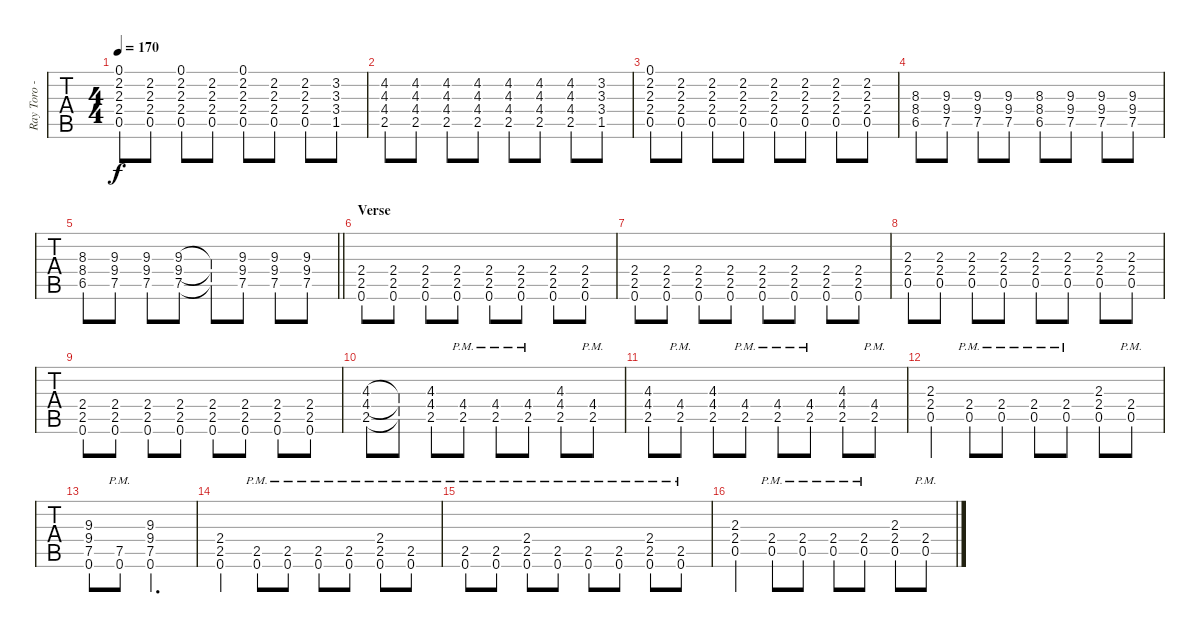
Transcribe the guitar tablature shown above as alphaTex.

\track ("Ray Toro - Guitar One" "Ray Toro -") {instrument distortionguitar}
\staff {tabs}
\tuning (E4 B3 G3 D3 A2 E2) {hide}
\ts (4 4)
\tempo 170
\clef g2
\ks c
(0.1 2.2 2.3 2.4 0.5).8{dy f} (2.2 2.3 2.4 0.5).8 (0.1 2.2 2.3 2.4 0.5).8 (2.2 2.3 2.4 0.5).8 (0.1 2.2 2.3 2.4 0.5).8 (2.2 2.3 2.4 0.5).8 (2.2 2.3 2.4 0.5).8 (3.2 3.3 3.4 1.5).8 |
(4.2 4.3 4.4 2.5).8 (4.2 4.3 4.4 2.5).8 (4.2 4.3 4.4 2.5).8 (4.2 4.3 4.4 2.5).8 (4.2 4.3 4.4 2.5).8 (4.2 4.3 4.4 2.5).8 (4.2 4.3 4.4 2.5).8 (3.2 3.3 3.4 1.5).8 |
(0.1 2.2 2.3 2.4 0.5).8 (2.2 2.3 2.4 0.5).8 (2.2 2.3 2.4 0.5).8 (2.2 2.3 2.4 0.5).8 (2.2 2.3 2.4 0.5).8 (2.2 2.3 2.4 0.5).8 (2.2 2.3 2.4 0.5).8 (2.2 2.3 2.4 0.5).8 |
(8.3 8.4 6.5).8 (9.3 9.4 7.5).8 (9.3 9.4 7.5).8 (9.3 9.4 7.5).8 (8.3 8.4 6.5).8 (9.3 9.4 7.5).8 (9.3 9.4 7.5).8 (9.3 9.4 7.5).8 |
\barLineRight lightlight
(8.3 8.4 6.5).8 (9.3 9.4 7.5).8 (9.3 9.4 7.5).8 (9.3 9.4 7.5).8 (9.3{t} 9.4{t} 7.5{t}).8 (9.3 9.4 7.5).8 (9.3 9.4 7.5).8 (9.3 9.4 7.5).8 |
\section ("" "Verse")
(2.4 2.5 0.6).8 (2.4 2.5 0.6).8 (2.4 2.5 0.6).8 (2.4 2.5 0.6).8 (2.4 2.5 0.6).8 (2.4 2.5 0.6).8 (2.4 2.5 0.6).8 (2.4 2.5 0.6).8 |
(2.4 2.5 0.6).8 (2.4 2.5 0.6).8 (2.4 2.5 0.6).8 (2.4 2.5 0.6).8 (2.4 2.5 0.6).8 (2.4 2.5 0.6).8 (2.4 2.5 0.6).8 (2.4 2.5 0.6).8 |
(2.3 2.4 0.5).8 (2.3 2.4 0.5).8 (2.3 2.4 0.5).8 (2.3 2.4 0.5).8 (2.3 2.4 0.5).8 (2.3 2.4 0.5).8 (2.3 2.4 0.5).8 (2.3 2.4 0.5).8 |
(2.4 2.5 0.6).8 (2.4 2.5 0.6).8 (2.4 2.5 0.6).8 (2.4 2.5 0.6).8 (2.4 2.5 0.6).8 (2.4 2.5 0.6).8 (2.4 2.5 0.6).8 (2.4 2.5 0.6).8 |
(4.3 4.4 2.5).8 (4.3{t} 4.4{t} 2.5{t}).8 (4.3 4.4 2.5).8 (4.4{pm} 2.5{pm}).8 (4.4{pm} 2.5{pm}).8 (4.4{pm} 2.5{pm}).8 (4.3 4.4 2.5).8 (4.4{pm} 2.5{pm}).8 |
(4.3 4.4 2.5).8 (4.4{pm} 2.5{pm}).8 (4.3 4.4 2.5).8 (4.4{pm} 2.5{pm}).8 (4.4{pm} 2.5{pm}).8 (4.4{pm} 2.5{pm}).8 (4.3 4.4 2.5).8 (4.4{pm} 2.5{pm}).8 |
(2.3 2.4 0.5).4 (2.4{pm} 0.5{pm}).8 (2.4{pm} 0.5{pm}).8 (2.4{pm} 0.5{pm}).8 (2.4{pm} 0.5{pm}).8 (2.3 2.4 0.5).8 (2.4{pm} 0.5{pm}).8 |
(9.3 9.4 7.5 0.6).8 (7.5{pm} 0.6{pm}).8 (9.3 9.4 7.5 0.6).2{d} |
(2.4 2.5 0.6).4 (2.5{pm} 0.6{pm}).8 (2.5{pm} 0.6{pm}).8 (2.5{pm} 0.6{pm}).8 (2.5{pm} 0.6{pm}).8 (2.4{pm} 2.5{pm} 0.6{pm}).8 (2.5{pm} 0.6{pm}).8 |
(2.5{pm} 0.6{pm}).8 (2.5{pm} 0.6{pm}).8 (2.4{pm} 2.5{pm} 0.6{pm}).8 (2.5{pm} 0.6{pm}).8 (2.5{pm} 0.6{pm}).8 (2.5{pm} 0.6{pm}).8 (2.4{pm} 2.5{pm} 0.6{pm}).8 (2.5{pm} 0.6{pm}).8 |
(2.3 2.4 0.5).4 (2.4{pm} 0.5{pm}).8 (2.4{pm} 0.5{pm}).8 (2.4{pm} 0.5{pm}).8 (2.4{pm} 0.5{pm}).8 (2.3 2.4 0.5).8 (2.4{pm} 0.5{pm}).8
